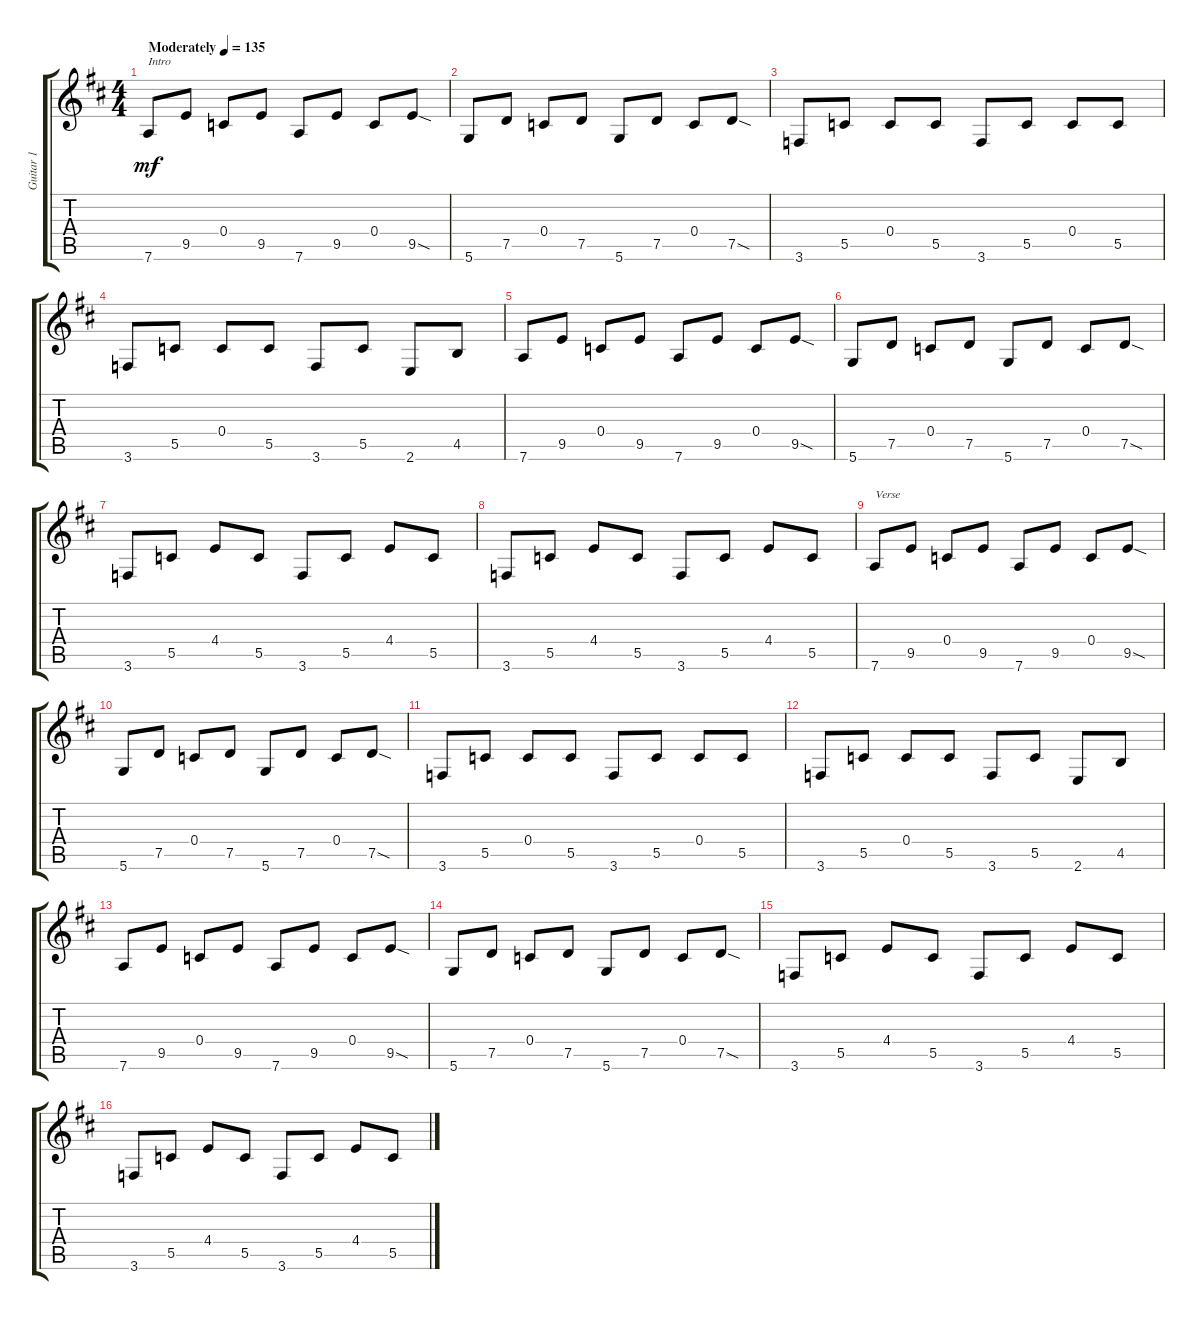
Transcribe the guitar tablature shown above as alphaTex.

\track ("Guitar 1" "Guitar 1") {instrument electricguitarclean}
\staff {score tabs}
\tuning (D4 A3 F3 C3 G2 D2) {hide}
\ts (4 4)
\tempo (135 "Moderately")
\clef g2
\ks d
7.6.8{txt "Intro" dy mf instrument electricguitarclean} 9.5.8 0.4.8 9.5.8 7.6.8 9.5.8 0.4.8 9.5{sod}.8 |
5.6.8 7.5.8 0.4.8 7.5.8 5.6.8 7.5.8 0.4.8 7.5{sod}.8 |
3.6.8 5.5.8 0.4.8 5.5.8 3.6.8 5.5.8 0.4.8 5.5.8 |
3.6.8 5.5.8 0.4.8 5.5.8 3.6.8 5.5.8 2.6.8 4.5.8 |
7.6.8 9.5.8 0.4.8 9.5.8 7.6.8 9.5.8 0.4.8 9.5{sod}.8 |
5.6.8 7.5.8 0.4.8 7.5.8 5.6.8 7.5.8 0.4.8 7.5{sod}.8 |
3.6.8 5.5.8 4.4.8 5.5.8 3.6.8 5.5.8 4.4.8 5.5.8 |
3.6.8 5.5.8 4.4.8 5.5.8 3.6.8 5.5.8 4.4.8 5.5.8 |
7.6.8{txt "Verse"} 9.5.8 0.4.8 9.5.8 7.6.8 9.5.8 0.4.8 9.5{sod}.8 |
5.6.8 7.5.8 0.4.8 7.5.8 5.6.8 7.5.8 0.4.8 7.5{sod}.8 |
3.6.8 5.5.8 0.4.8 5.5.8 3.6.8 5.5.8 0.4.8 5.5.8 |
3.6.8 5.5.8 0.4.8 5.5.8 3.6.8 5.5.8 2.6.8 4.5.8 |
7.6.8 9.5.8 0.4.8 9.5.8 7.6.8 9.5.8 0.4.8 9.5{sod}.8 |
5.6.8 7.5.8 0.4.8 7.5.8 5.6.8 7.5.8 0.4.8 7.5{sod}.8 |
3.6.8 5.5.8 4.4.8 5.5.8 3.6.8 5.5.8 4.4.8 5.5.8 |
3.6.8 5.5.8 4.4.8 5.5.8 3.6.8 5.5.8 4.4.8 5.5.8
